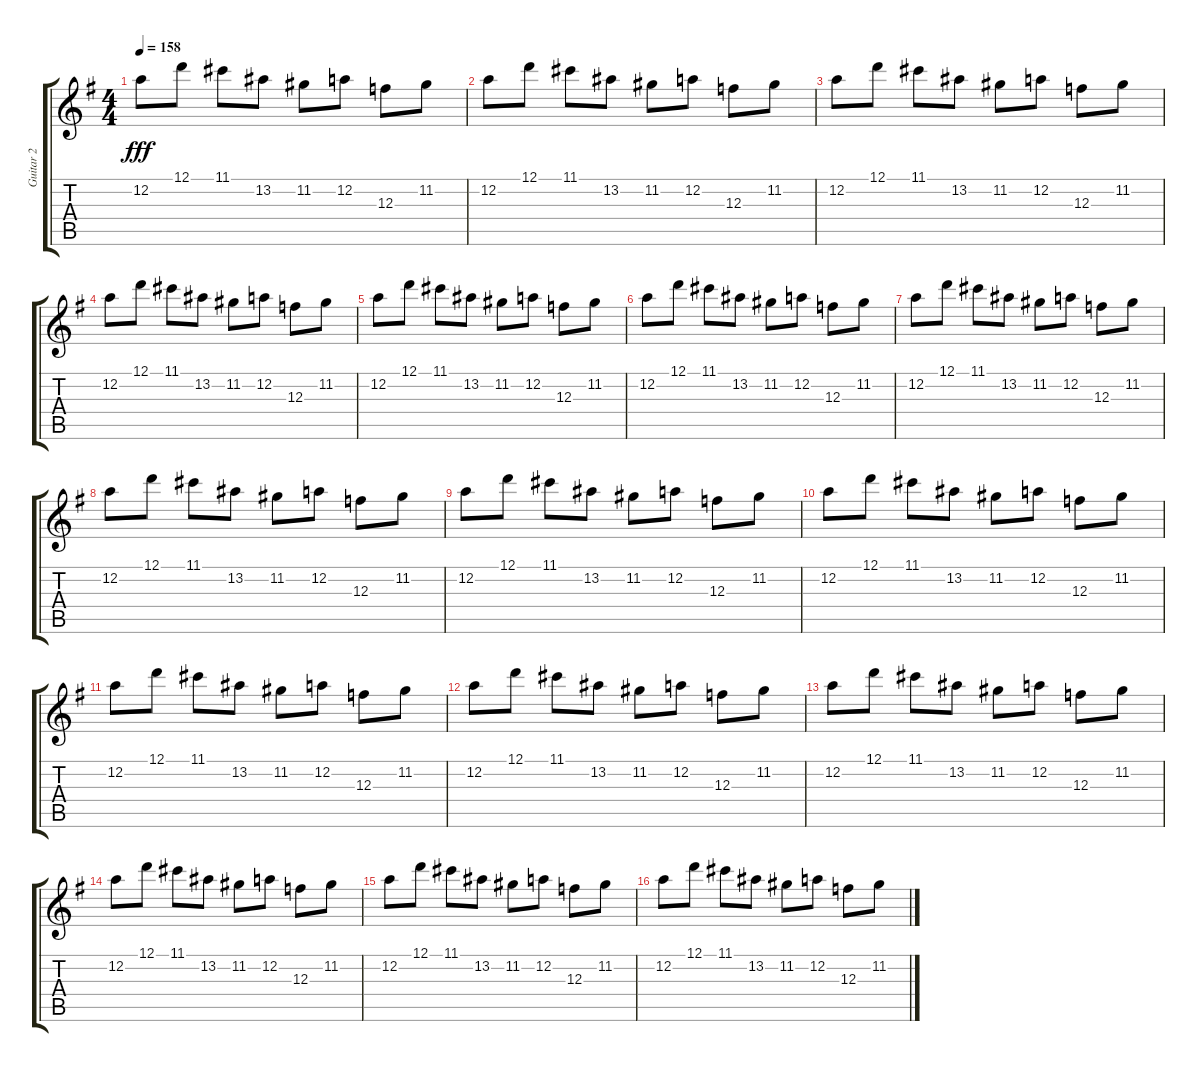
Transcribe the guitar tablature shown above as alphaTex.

\track ("Guitar 2" "Guitar 2") {instrument overdrivenguitar}
\staff {score tabs}
\tuning (D4 A3 F3 C3 G2 D2) {hide}
\ts (4 4)
\tempo 158
\clef g2
\ks g
12.2.8{dy fff} 12.1.8 11.1.8 13.2.8 11.2.8 12.2.8 12.3.8 11.2.8 |
12.2.8 12.1.8 11.1.8 13.2.8 11.2.8 12.2.8 12.3.8 11.2.8 |
12.2.8 12.1.8 11.1.8 13.2.8 11.2.8 12.2.8 12.3.8 11.2.8 |
12.2.8 12.1.8 11.1.8 13.2.8 11.2.8 12.2.8 12.3.8 11.2.8 |
12.2.8 12.1.8 11.1.8 13.2.8 11.2.8 12.2.8 12.3.8 11.2.8 |
12.2.8 12.1.8 11.1.8 13.2.8 11.2.8 12.2.8 12.3.8 11.2.8 |
12.2.8 12.1.8 11.1.8 13.2.8 11.2.8 12.2.8 12.3.8 11.2.8 |
12.2.8 12.1.8 11.1.8 13.2.8 11.2.8 12.2.8 12.3.8 11.2.8 |
12.2.8 12.1.8 11.1.8 13.2.8 11.2.8 12.2.8 12.3.8 11.2.8 |
12.2.8 12.1.8 11.1.8 13.2.8 11.2.8 12.2.8 12.3.8 11.2.8 |
12.2.8 12.1.8 11.1.8 13.2.8 11.2.8 12.2.8 12.3.8 11.2.8 |
12.2.8 12.1.8 11.1.8 13.2.8 11.2.8 12.2.8 12.3.8 11.2.8 |
12.2.8 12.1.8 11.1.8 13.2.8 11.2.8 12.2.8 12.3.8 11.2.8 |
12.2.8 12.1.8 11.1.8 13.2.8 11.2.8 12.2.8 12.3.8 11.2.8 |
12.2.8 12.1.8 11.1.8 13.2.8 11.2.8 12.2.8 12.3.8 11.2.8 |
12.2.8 12.1.8 11.1.8 13.2.8 11.2.8 12.2.8 12.3.8 11.2.8
